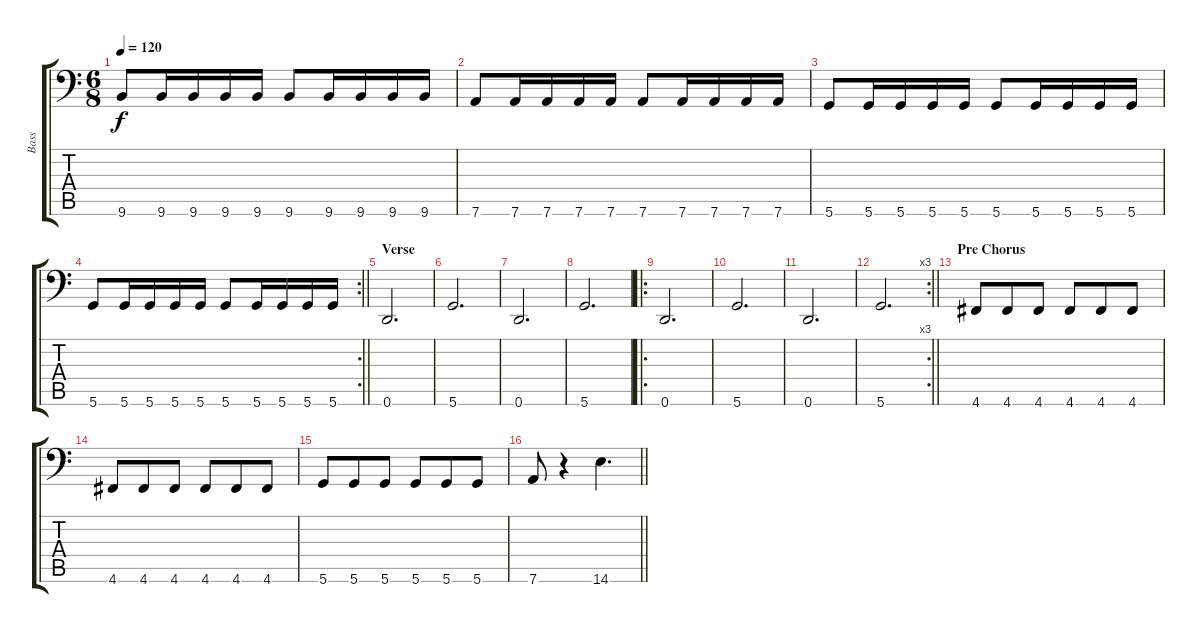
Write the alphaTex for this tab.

\track ("Bass" "Bass") {instrument electricbasspick}
\staff {score tabs}
\tuning (E3 B2 G2 D2 A1 D1) {hide}
\ts (6 8)
\tempo 120
\clef f4
\ks c
9.6.8{dy f} 9.6.16 9.6.16 9.6.16 9.6.16 9.6.8 9.6.16 9.6.16 9.6.16 9.6.16 |
7.6.8 7.6.16 7.6.16 7.6.16 7.6.16 7.6.8 7.6.16 7.6.16 7.6.16 7.6.16 |
5.6.8 5.6.16 5.6.16 5.6.16 5.6.16 5.6.8 5.6.16 5.6.16 5.6.16 5.6.16 |
\rc 2
\barLineRight lightlight
5.6.8 5.6.16 5.6.16 5.6.16 5.6.16 5.6.8 5.6.16 5.6.16 5.6.16 5.6.16 |
\section ("" "Verse")
0.6.2{d} |
5.6.2{d} |
0.6.2{d} |
5.6.2{d} |
\ro
0.6.2{d} |
5.6.2{d} |
0.6.2{d} |
\rc 3
\barLineRight lightlight
5.6.2{d} |
\section ("" "Pre Chorus")
4.6.8 4.6.8 4.6.8 4.6.8 4.6.8 4.6.8 |
4.6.8 4.6.8 4.6.8 4.6.8 4.6.8 4.6.8 |
5.6.8 5.6.8 5.6.8 5.6.8 5.6.8 5.6.8 |
\barLineRight lightlight
7.6.8 r.4 14.6{sl}.4{d}
